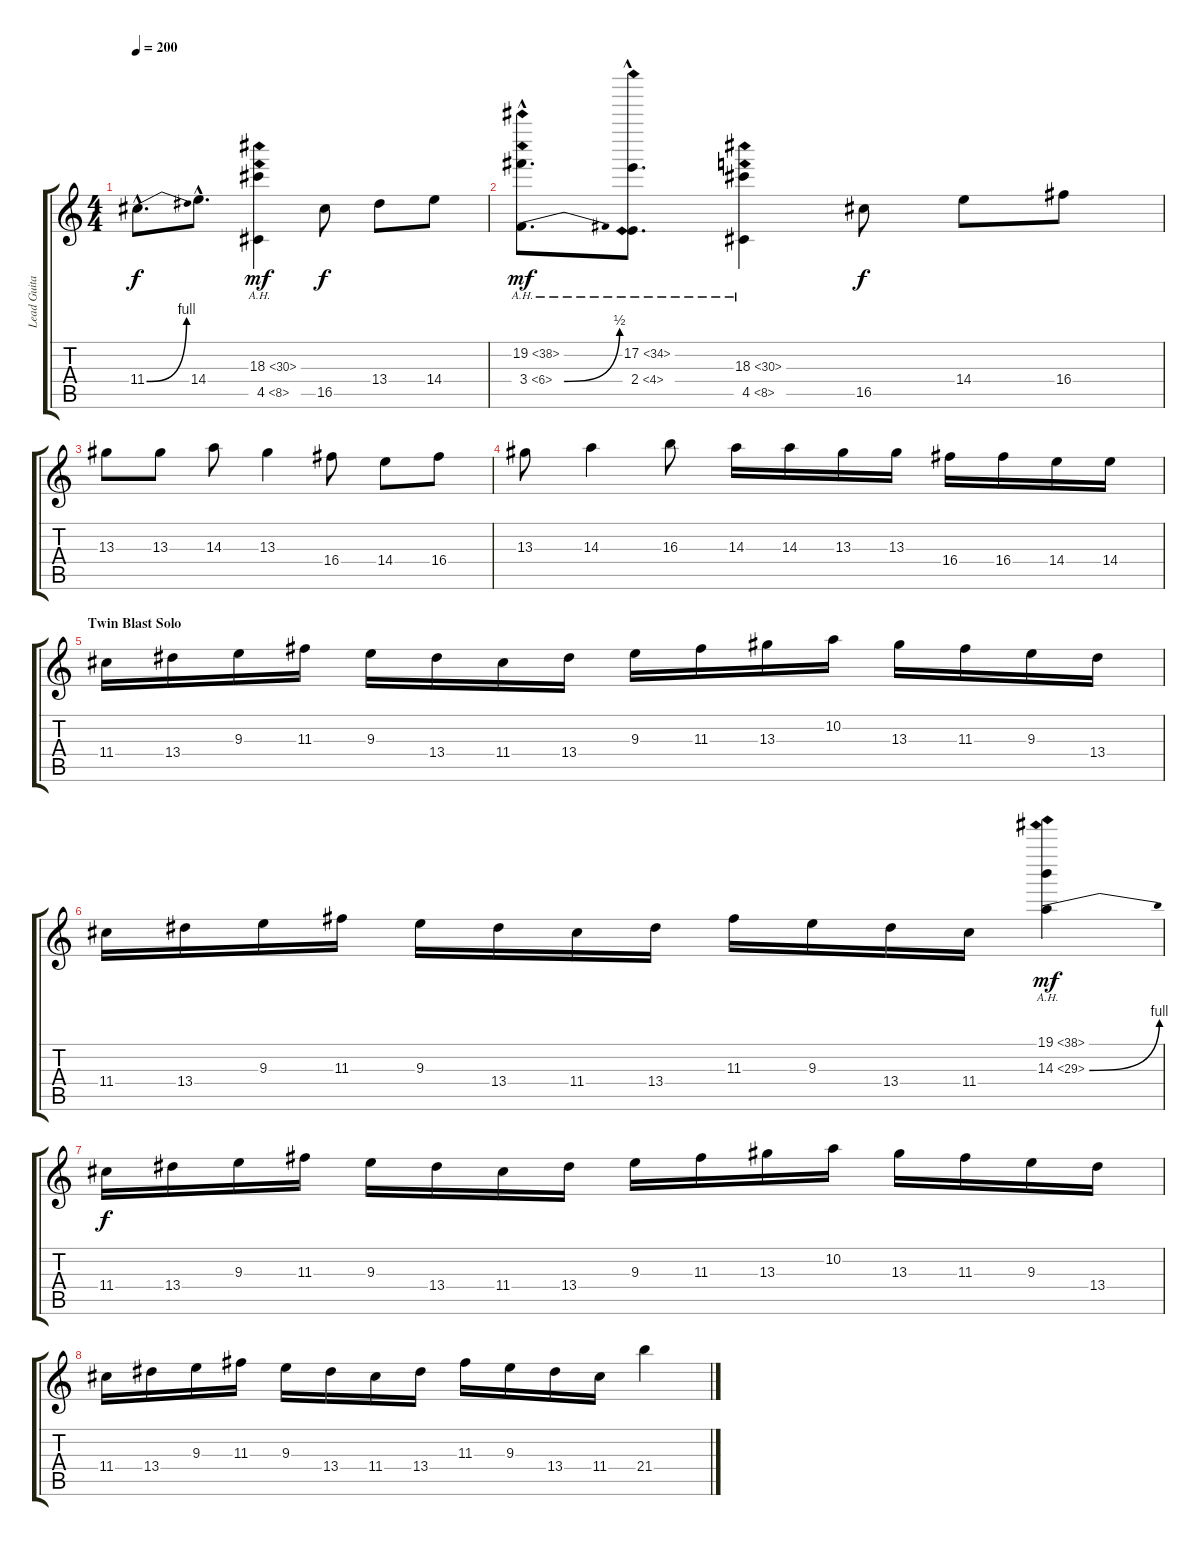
\track ("Lead Guitar (Li)" "Lead Guita") {instrument distortionguitar}
\staff {score tabs}
\tuning (E4 B3 G3 D3 A2 E2) {hide}
\ts (4 4)
\tempo 200
\clef g2
\ks c
11.4{be (bend 0 0 60 4) hac}.8{d dy f} 14.4{hac}.8{d} (18.3{ah 12} 4.5{ah 4}).4{dy mf} 16.5.8{dy f} 13.4.8 14.4.8 |
(19.2{ah 19 hac} 3.4{be (bend 0 0 60 2) ah 3 hac}).8{d dy mf} (17.2{ah 17 hac} 2.4{ah 2 hac}).8{d} (18.3{ah 12} 4.5{ah 4}).4 16.5.8{dy f} 14.4.8 16.4.8 |
13.3.8 13.3.8 14.3.8 13.3.4 16.4.8 14.4.8 16.4.8 |
13.3.8 14.3.4 16.3.8 14.3.16 14.3.16 13.3.16 13.3.16 16.4.16 16.4.16 14.4.16 14.4.16 |
\section ("" "Twin Blast Solo")
11.4.16 13.4.16 9.3.16 11.3.16 9.3.16 13.4.16 11.4.16 13.4.16 9.3.16 11.3.16 13.3.16 10.2.16 13.3.16 11.3.16 9.3.16 13.4.16 |
11.4.16 13.4.16 9.3.16 11.3.16 9.3.16 13.4.16 11.4.16 13.4.16 11.3.16 9.3.16 13.4.16 11.4.16 (19.1{ah 19} 14.3{be (bend 0 0 60 4) ah 15}).4{dy mf} |
11.4.16{dy f} 13.4.16 9.3.16 11.3.16 9.3.16 13.4.16 11.4.16 13.4.16 9.3.16 11.3.16 13.3.16 10.2.16 13.3.16 11.3.16 9.3.16 13.4.16 |
11.4.16 13.4.16 9.3.16 11.3.16 9.3.16 13.4.16 11.4.16 13.4.16 11.3.16 9.3.16 13.4.16 11.4.16 21.4{ss}.4
